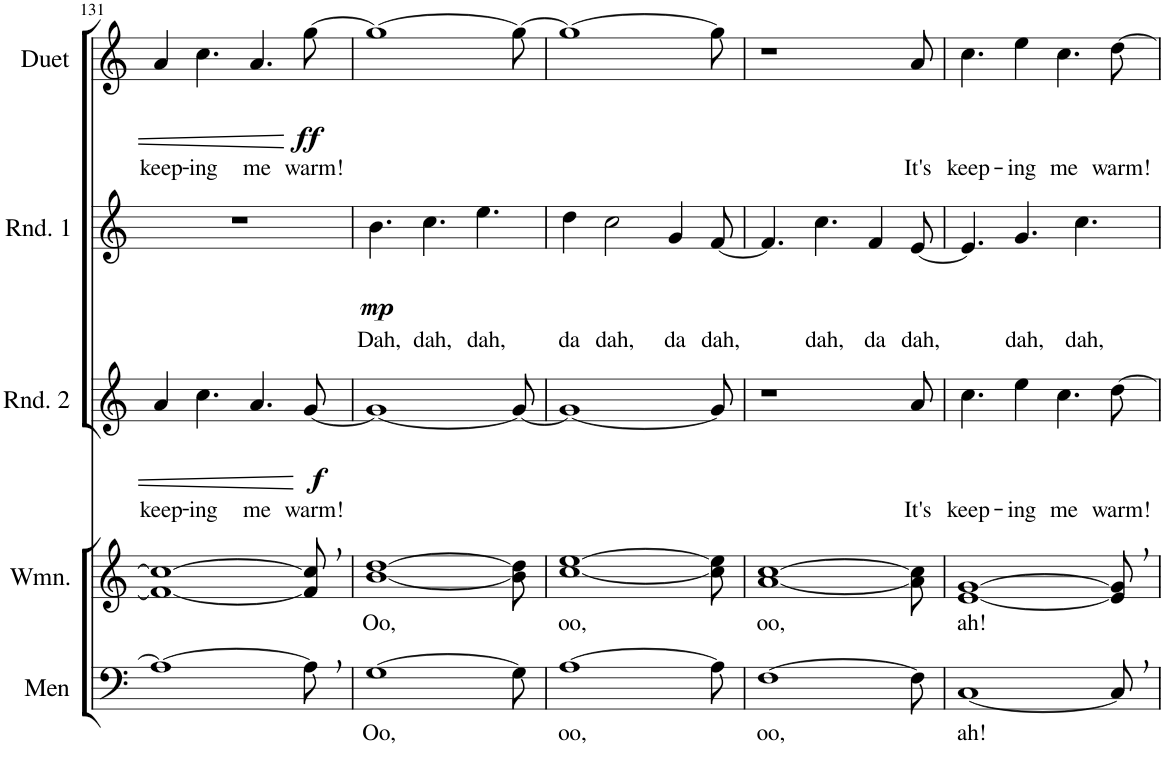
**kern	**text	**kern	**text	**kern	**text	**dynam	**kern	**text	**dynam	**kern	**text	**dynam
*part5	*part5	*part4	*part4	*part3	*part3	*part3	*part2	*part2	*part2	*part1	*part1	*part1
*staff5	*staff5	*staff4	*staff4	*staff3	*staff3	*staff3	*staff2	*staff2	*staff2	*staff1	*staff1	*staff1
*I"Men	*	*I"Women	*	*I"Round 2	*	*	*I"Round 1	*	*	*I"Duet	*	*
*I'Men	*	*I'Wmn.	*	*I'Rnd. 2	*	*	*I'Rnd. 1	*	*	*I'Duet	*	*
!!LO:PB:g=z
*clefF4	*	*clefG2	*	*clefG2	*	*	*clefG2	*	*	*clefG2	*	*
*k[]	*	*k[]	*	*k[]	*	*	*k[]	*	*	*k[]	*	*
*M9/8	*	*M9/8	*	*M9/8	*	*	*M9/8	*	*	*M9/8	*	*
=131	=131	=131	=131	=131	=131	=131	=131	=131	=131	=131	=131	=131
!	!	!	!	!	!LO:LY:b	!	!	!	!	!	!LO:LY:b	!
1A_	.	1f_ 1cc_	.	4a/	keep-	.	8%9r	.	.	4a/	keep-	.
!	!	!	!	!	!LO:LY:b	!	!	!	!	!	!LO:LY:b	!
.	.	.	.	4.cc\	-ing	.	.	.	.	4.cc\	-ing	.
!	!	!	!	!	!LO:LY:b	!	!	!	!	!	!LO:LY:b	!
.	.	.	.	4.a/	me	.	.	.	.	4.a/	me	.
!	!	!	!	!	!LO:LY:b	!LO:DY:b	!	!	!	!	!LO:LY:b	!LO:DY:b
8A,\]	.	8f/], 8cc/],	.	[8g/	warm!	f	.	.	.	[8gg\	warm!	ff
=132	=132	=132	=132	=132	=132	=132	=132	=132	=132	=132	=132	=132
!	!LO:LY:b	!	!LO:LY:b	!	!	!	!	!LO:LY:b	!LO:DY:b	!	!	!
[1G	Oo,	[1b [1dd	Oo,	1g_	.	.	4.b\	Dah,	mp	1gg_	.	.
!	!	!	!	!	!	!	!	!LO:LY:b	!	!	!	!
.	.	.	.	.	.	.	4.cc\	dah,	.	.	.	.
!	!	!	!	!	!	!	!	!LO:LY:b	!	!	!	!
.	.	.	.	.	.	.	4.ee\	dah,	.	.	.	.
8G\]	.	8b\] 8dd\]	.	8g/_	.	.	.	.	.	8gg\_	.	.
=133	=133	=133	=133	=133	=133	=133	=133	=133	=133	=133	=133	=133
!	!LO:LY:b	!	!LO:LY:b	!	!	!	!	!LO:LY:b	!	!	!	!
[1A	oo,	[1cc [1ee	oo,	1g_	.	.	4dd\	da	.	1gg_	.	.
!	!	!	!	!	!	!	!	!LO:LY:b	!	!	!	!
.	.	.	.	.	.	.	2cc\	dah,	.	.	.	.
!	!	!	!	!	!	!	!	!LO:LY:b	!	!	!	!
.	.	.	.	.	.	.	4g/	da	.	.	.	.
!	!	!	!	!	!	!	!	!LO:LY:b	!	!	!	!
8A\]	.	8cc\] 8ee\]	.	8g/]	.	.	[8f/	dah,	.	8gg\]	.	.
=134	=134	=134	=134	=134	=134	=134	=134	=134	=134	=134	=134	=134
!	!LO:LY:b	!	!LO:LY:b	!	!	!	!	!	!	!	!	!
[1F	oo,	[1a [1cc	oo,	1r	.	.	4.f/]	.	.	1r	.	.
!	!	!	!	!	!	!	!	!LO:LY:b	!	!	!	!
.	.	.	.	.	.	.	4.cc\	dah,	.	.	.	.
!	!	!	!	!	!	!	!	!LO:LY:b	!	!	!	!
.	.	.	.	.	.	.	4f/	da	.	.	.	.
!	!	!	!	!	!LO:LY:b	!	!	!LO:LY:b	!	!	!LO:LY:b	!
8F\]	.	8a\] 8cc\]	.	8a/	It's	.	[8e/	dah,	.	8a/	It's	.
=135	=135	=135	=135	=135	=135	=135	=135	=135	=135	=135	=135	=135
!	!LO:LY:b	!	!LO:LY:b	!	!LO:LY:b	!	!	!	!	!	!LO:LY:b	!
[1C	ah!	[1e [1g	ah!	4.cc\	keep-	.	4.e/]	.	.	4.cc\	keep-	.
!	!	!	!	!	!LO:LY:b	!	!	!LO:LY:b	!	!	!LO:LY:b	!
.	.	.	.	4ee\	-ing	.	4.g/	dah,	.	4ee\	-ing	.
!	!	!	!	!	!LO:LY:b	!	!	!	!	!	!LO:LY:b	!
.	.	.	.	4.cc\	me	.	.	.	.	4.cc\	me	.
!	!	!	!	!	!	!	!	!LO:LY:b	!	!	!	!
.	.	.	.	.	.	.	4.cc\	dah,	.	.	.	.
!	!	!	!	!	!LO:LY:b	!	!	!	!	!	!LO:LY:b	!
8C,/]	.	8e/], 8g/],	.	[8dd\	warm!	.	.	.	.	[8dd\	warm!	.
=	=	=	=	=	=	=	=	=	=	=	=	=
*-	*-	*-	*-	*-	*-	*-	*-	*-	*-	*-	*-	*-
